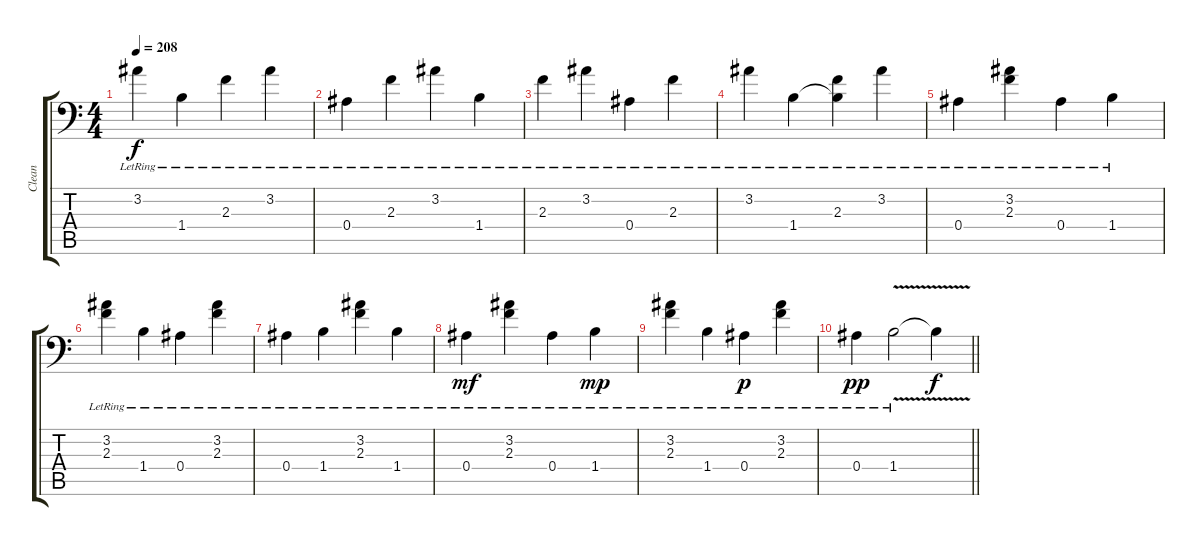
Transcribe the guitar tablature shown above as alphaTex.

\track ("Clean" "Clean") {instrument acousticguitarsteel}
\staff {score tabs}
\tuning (C4 G3 Eb3 Bb2 F2 Bb1) {hide}
\ts (4 4)
\tempo 208
\clef f4
\ks c
3.2{lr}.4{dy f} 1.4{lr}.4 2.3{lr}.4 3.2{lr}.4 |
0.4{lr}.4 2.3{lr}.4 3.2{lr}.4 1.4{lr}.4 |
2.3{lr}.4 3.2{lr}.4 0.4{lr}.4 2.3{lr}.4 |
3.2{lr}.4 1.4{lr}.4 (2.3{lr} 1.4{t}).4 3.2{lr}.4 |
0.4{lr}.4 (3.2{lr} 2.3{lr}).4 0.4{lr}.4 1.4{lr}.4 |
(3.2{lr} 2.3{lr}).4 1.4{lr}.4 0.4{lr}.4 (3.2{lr} 2.3{lr}).4 |
0.4{lr}.4 1.4{lr}.4 (3.2{lr} 2.3{lr}).4 1.4{lr}.4 |
0.4{lr}.4{dy mf} (3.2{lr} 2.3{lr}).4 0.4{lr}.4 1.4{lr}.4{dy mp} |
(3.2{lr} 2.3{lr}).4 1.4{lr}.4 0.4{lr}.4{dy p} (3.2{lr} 2.3{lr}).4 |
\barLineRight lightlight
0.4{lr}.4{dy pp} 1.4{v lr}.2 1.4{t}.4{dy f}
